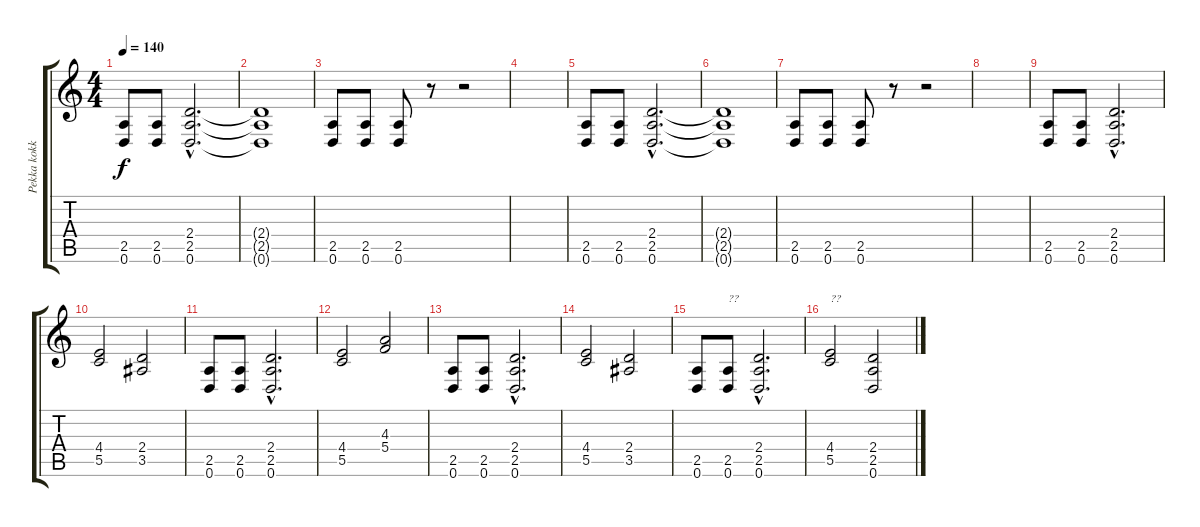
\track ("Pekka kokko" "Pekka kokk") {instrument distortionguitar}
\staff {score tabs}
\tuning (D4 A3 F3 C3 G2 D2) {hide}
\ts (4 4)
\tempo 140
\clef g2
\ks c
(2.5 0.6).8{dy f instrument distortionguitar} (2.5 0.6).8 (2.4{hac} 2.5{hac} 0.6{hac}).2{d} |
(2.4{t} 2.5{t} 0.6{t}).1 |
(2.5 0.6).8 (2.5 0.6).8 (2.5 0.6).8 r.8 r.2 |
|
(2.5 0.6).8 (2.5 0.6).8 (2.4{hac} 2.5{hac} 0.6{hac}).2{d} |
(2.4{t} 2.5{t} 0.6{t}).1 |
(2.5 0.6).8 (2.5 0.6).8 (2.5 0.6).8 r.8 r.2 |
|
(2.5 0.6).8 (2.5 0.6).8 (2.4{hac} 2.5{hac} 0.6{hac}).2{d} |
(4.4 5.5).2 (2.4 3.5).2 |
(2.5 0.6).8 (2.5 0.6).8 (2.4{hac} 2.5{hac} 0.6{hac}).2{d} |
(4.4 5.5).2 (4.3 5.4).2 |
(2.5 0.6).8 (2.5 0.6).8 (2.4{hac} 2.5{hac} 0.6{hac}).2{d} |
(4.4 5.5).2 (2.4 3.5).2 |
\section ("" "")
(2.5 0.6).8 (2.5 0.6).8{txt "??"} (2.4{hac} 2.5{hac} 0.6{hac}).2{d} |
(4.4 5.5).2{txt "??"} (2.4 2.5 0.6).2
